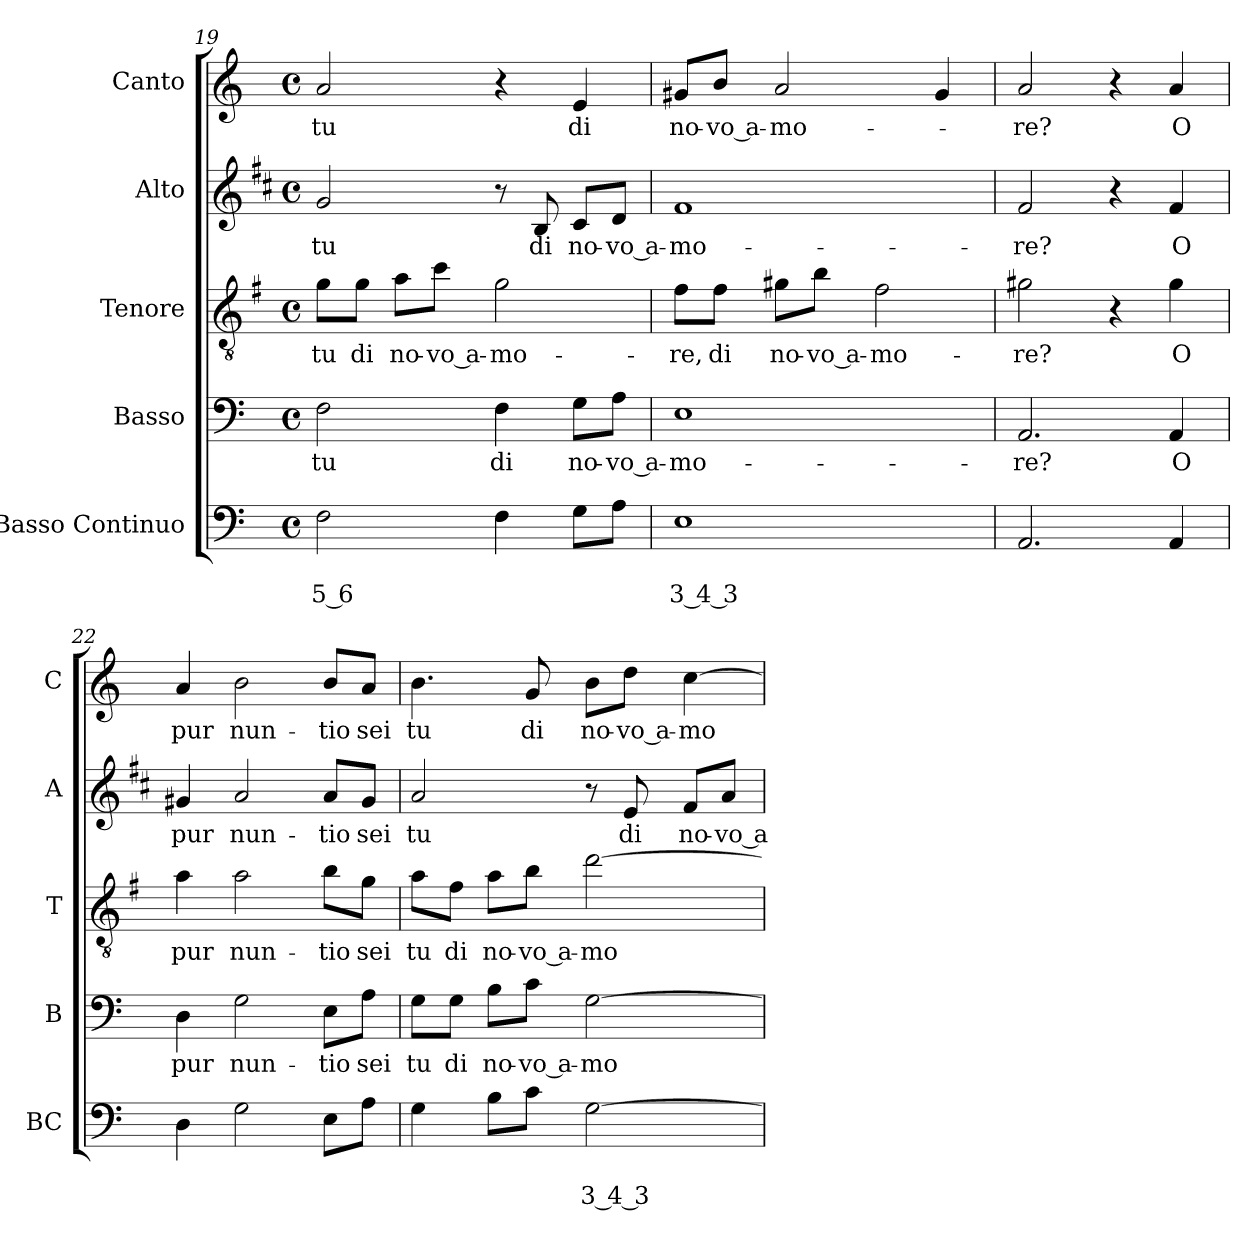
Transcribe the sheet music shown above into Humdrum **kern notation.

**kern	**text	**text	**kern	**text	**kern	**text	**kern	**text	**kern	**text
*part5	*part5	*part5	*part4	*part4	*part3	*part3	*part2	*part2	*part1	*part1
*staff5	*staff5	*staff5	*staff4	*staff4	*staff3	*staff3	*staff2	*staff2	*staff1	*staff1
*I"Basso Continuo	*	*	*I"Basso	*	*I"Tenore	*	*I"Alto	*	*I"Canto	*
*I'BC	*	*	*I'B	*	*I'T	*	*I'A	*	*I'C	*
*clefF4	*	*	*clefF4	*	*clefGv2	*	*clefG2	*	*clefG2	*
*	*	*	*	*	*ITrd4c7	*	*ITrd1c2	*	*	*
*k[]	*	*	*k[]	*	*k[]	*	*k[]	*	*k[]	*
*C:	*	*	*C:	*	*C:	*	*C:	*	*C:	*
*M4/4	*	*	*M4/4	*	*M4/4	*	*M4/4	*	*M4/4	*
*met(c)	*	*	*met(c)	*	*met(c)	*	*met(c)	*	*met(c)	*
=19	=19	=19	=19	=19	=19	=19	=19	=19	=19	=19
!	!	!LO:LY:b	!	!	!	!	!	!	!	!
!	!	!	!	!LO:LY:b	!	!	!	!	!	!
!	!	!	!	!	!	!LO:LY:b	!	!	!	!
!	!	!	!	!	!	!	!	!LO:LY:b	!	!
!	!	!	!	!	!	!	!	!	!	!LO:LY:b
2F\	.	5 6	2F\	tu	8c\L	tu	2f/	tu	2a/	tu
!	!	!	!	!	!	!LO:LY:b	!	!	!	!
.	.	.	.	.	8c\J	di	.	.	.	.
!	!	!	!	!	!	!LO:LY:b	!	!	!	!
.	.	.	.	.	8d\L	no-	.	.	.	.
!	!	!	!	!	!	!LO:LY:b	!	!	!	!
.	.	.	.	.	8f\J	-vo a-	.	.	.	.
!	!	!	!	!LO:LY:b	!	!	!	!	!	!
!	!	!	!	!	!	!LO:LY:b	!	!	!	!
4F\	.	.	4F\	di	2c\	-mo-	8r	.	4r	.
!	!	!	!	!	!	!	!	!LO:LY:b	!	!
.	.	.	.	.	.	.	8A/	di	.	.
!	!	!	!	!LO:LY:b	!	!	!	!	!	!
!	!	!	!	!	!	!	!	!LO:LY:b	!	!
!	!	!	!	!	!	!	!	!	!	!LO:LY:b
8G\L	.	.	8G\L	no-	.	.	8B/L	no-	4e/	di
!	!	!	!	!LO:LY:b	!	!	!	!	!	!
!	!	!	!	!	!	!	!	!LO:LY:b	!	!
8A\J	.	.	8A\J	-vo a-	.	.	8c/J	-vo a-	.	.
=20	=20	=20	=20	=20	=20	=20	=20	=20	=20	=20
!	!	!LO:LY:b	!	!	!	!	!	!	!	!
!	!	!	!	!LO:LY:b	!	!	!	!	!	!
!	!	!	!	!	!	!LO:LY:b	!	!	!	!
!	!	!	!	!	!	!	!	!LO:LY:b	!	!
!	!	!	!	!	!	!	!	!	!	!LO:LY:b
1E	.	3 4 3	1E	-mo-	8B\L	-re,	1e	-mo-	8g#X/L	no-
!	!	!	!	!	!	!LO:LY:b	!	!	!	!
!	!	!	!	!	!	!	!	!	!	!LO:LY:b
.	.	.	.	.	8B\J	di	.	.	8b/J	-vo a-
!	!	!	!	!	!	!LO:LY:b	!	!	!	!
!	!	!	!	!	!	!	!	!	!	!LO:LY:b
.	.	.	.	.	8c#X\L	no-	.	.	2a/	-mo-
!	!	!	!	!	!	!LO:LY:b	!	!	!	!
.	.	.	.	.	8e\J	-vo a-	.	.	.	.
!	!	!	!	!	!	!LO:LY:b	!	!	!	!
.	.	.	.	.	2B\	-mo-	.	.	.	.
.	.	.	.	.	.	.	.	.	4g#/	.
=21	=21	=21	=21	=21	=21	=21	=21	=21	=21	=21
!	!	!	!	!LO:LY:b	!	!	!	!	!	!
!	!	!	!	!	!	!LO:LY:b	!	!	!	!
!	!	!	!	!	!	!	!	!LO:LY:b	!	!
!	!	!	!	!	!	!	!	!	!	!LO:LY:b
2.AA/	.	.	2.AA/	-re?	2c#X\	-re?	2e/	-re?	2a/	-re?
.	.	.	.	.	4r	.	4r	.	4r	.
!	!	!	!	!LO:LY:b	!	!	!	!	!	!
!	!	!	!	!	!	!LO:LY:b	!	!	!	!
!	!	!	!	!	!	!	!	!LO:LY:b	!	!
!	!	!	!	!	!	!	!	!	!	!LO:LY:b
4AA/	.	.	4AA/	O	4c#\	O	4e/	O	4a/	O
=22	=22	=22	=22	=22	=22	=22	=22	=22	=22	=22
!	!	!	!	!LO:LY:b	!	!	!	!	!	!
!	!	!	!	!	!	!LO:LY:b	!	!	!	!
!	!	!	!	!	!	!	!	!LO:LY:b	!	!
!	!	!	!	!	!	!	!	!	!	!LO:LY:b
4D\	.	.	4D\	pur	4d\	pur	4f#X/	pur	4a/	pur
!	!	!	!	!LO:LY:b	!	!	!	!	!	!
!	!	!	!	!	!	!LO:LY:b	!	!	!	!
!	!	!	!	!	!	!	!	!LO:LY:b	!	!
!	!	!	!	!	!	!	!	!	!	!LO:LY:b
2G\	.	.	2G\	nun-	2d\	nun-	2g/	nun-	2b\	nun-
!	!	!	!	!LO:LY:b	!	!	!	!	!	!
!	!	!	!	!	!	!LO:LY:b	!	!	!	!
!	!	!	!	!	!	!	!	!LO:LY:b	!	!
!	!	!	!	!	!	!	!	!	!	!LO:LY:b
8E\L	.	.	8E\L	-tio	8e\L	-tio	8g/L	-tio	8b/L	-tio
!	!	!	!	!LO:LY:b	!	!	!	!	!	!
!	!	!	!	!	!	!LO:LY:b	!	!	!	!
!	!	!	!	!	!	!	!	!LO:LY:b	!	!
!	!	!	!	!	!	!	!	!	!	!LO:LY:b
8A\J	.	.	8A\J	sei	8c\J	sei	8f#/J	sei	8a/J	sei
!!LO:PB:g=z
=23	=23	=23	=23	=23	=23	=23	=23	=23	=23	=23
!	!	!	!	!LO:LY:b	!	!	!	!	!	!
!	!	!	!	!	!	!LO:LY:b	!	!	!	!
!	!	!	!	!	!	!	!	!LO:LY:b	!	!
!	!	!	!	!	!	!	!	!	!	!LO:LY:b
4G\	.	.	8G\L	tu	8d\L	tu	2g/	tu	4.b\	tu
!	!	!	!	!LO:LY:b	!	!	!	!	!	!
!	!	!	!	!	!	!LO:LY:b	!	!	!	!
.	.	.	8G\J	di	8B\J	di	.	.	.	.
!	!	!	!	!LO:LY:b	!	!	!	!	!	!
!	!	!	!	!	!	!LO:LY:b	!	!	!	!
8B\L	.	.	8B\L	no-	8d\L	no-	.	.	.	.
!	!	!	!	!LO:LY:b	!	!	!	!	!	!
!	!	!	!	!	!	!LO:LY:b	!	!	!	!
!	!	!	!	!	!	!	!	!	!	!LO:LY:b
8c\J	.	.	8c\J	-vo a-	8e\J	-vo a-	.	.	8g/	di
!	!	!LO:LY:b	!	!	!	!	!	!	!	!
!	!	!	!	!LO:LY:b	!	!	!	!	!	!
!	!	!	!	!	!	!LO:LY:b	!	!	!	!
!	!	!	!	!	!	!	!	!	!	!LO:LY:b
[2G\	.	3 4 3	[2G\	-mo-	[2g\	-mo-	8r	.	8b\L	no-
!	!	!	!	!	!	!	!	!LO:LY:b	!	!
!	!	!	!	!	!	!	!	!	!	!LO:LY:b
.	.	.	.	.	.	.	8d/	di	8dd\J	-vo a-
!	!	!	!	!	!	!	!	!LO:LY:b	!	!
!	!	!	!	!	!	!	!	!	!	!LO:LY:b
.	.	.	.	.	.	.	8e/L	no-	[4cc\	-mo-
!	!	!	!	!	!	!	!	!LO:LY:b	!	!
.	.	.	.	.	.	.	8g/J	-vo a-	.	.
=	=	=	=	=	=	=	=	=	=	=
*-	*-	*-	*-	*-	*-	*-	*-	*-	*-	*-
